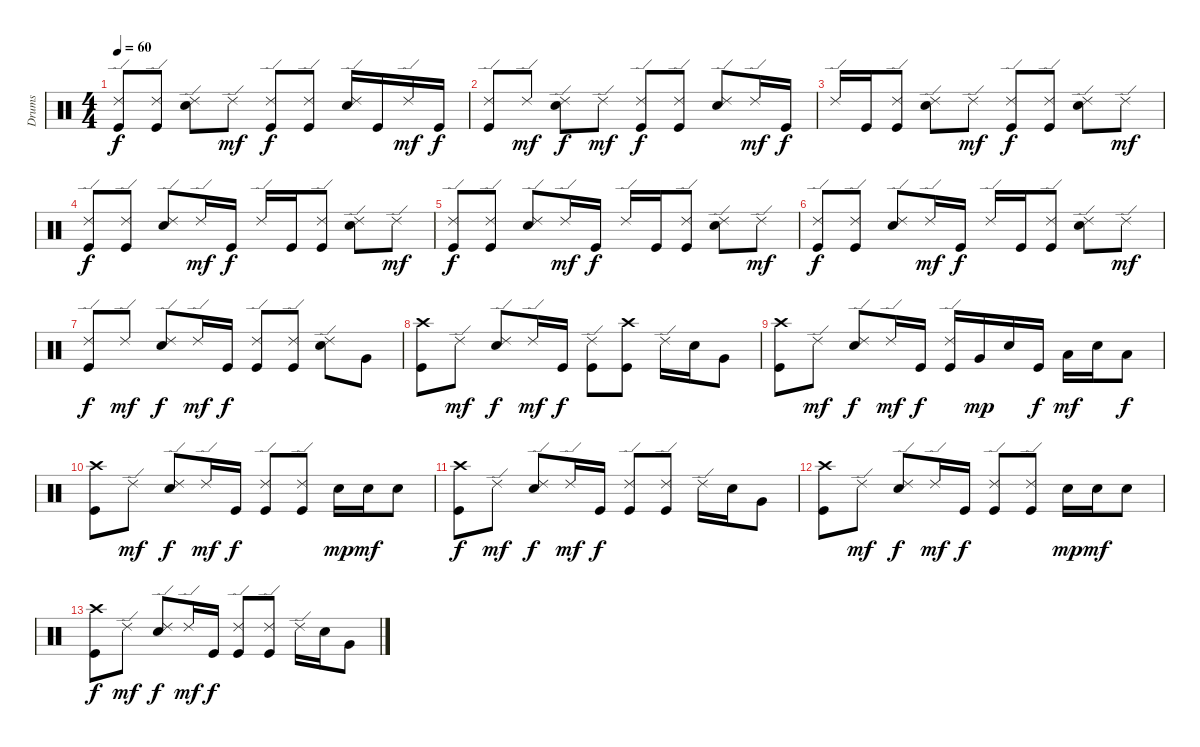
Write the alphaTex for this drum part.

\track ("Drums" "Drums") {instrument percussion}
\staff {score}
\articulation defaults
\ts (4 4)
\tempo 60
\clef neutral
\ks c
("Ride (edge) 2" "Kick (hit)").8{dy f} ("Ride (edge) 2" "Kick (hit)").8 ("Ride (edge) 2" "Snare (hit) 2").8 "Ride (edge) 2".8{dy mf} ("Ride (edge) 2" "Kick (hit)").8{dy f} ("Ride (edge) 2" "Kick (hit)").8 ("Ride (edge) 2" "Snare (hit) 2").16 "Kick (hit)".16 "Ride (edge) 2".16{dy mf} "Kick (hit)".16{dy f} |
("Ride (edge) 2" "Kick (hit)").8 "Ride (edge) 2".8{dy mf} ("Ride (edge) 2" "Snare (hit) 2").8{dy f} "Ride (edge) 2".8{dy mf} ("Ride (edge) 2" "Kick (hit)").8{dy f} ("Ride (edge) 2" "Kick (hit)").8 ("Ride (edge) 2" "Snare (hit) 2").8 "Ride (edge) 2".16{dy mf} "Kick (hit)".16{dy f} |
"Ride (edge) 2".16 "Kick (hit)".16 ("Ride (edge) 2" "Kick (hit)").8 ("Ride (edge) 2" "Snare (hit) 2").8 "Ride (edge) 2".8{dy mf} ("Ride (edge) 2" "Kick (hit)").8{dy f} ("Ride (edge) 2" "Kick (hit)").8 ("Ride (edge) 2" "Snare (hit) 2").8 "Ride (edge) 2".8{dy mf} |
("Ride (edge) 2" "Kick (hit)").8{dy f} ("Ride (edge) 2" "Kick (hit)").8 ("Ride (edge) 2" "Snare (hit) 2").8 "Ride (edge) 2".16{dy mf} "Kick (hit)".16{dy f} "Ride (edge) 2".16 "Kick (hit)".16 ("Ride (edge) 2" "Kick (hit)").8 ("Ride (edge) 2" "Snare (hit) 2").8 "Ride (edge) 2".8{dy mf} |
("Ride (edge) 2" "Kick (hit)").8{dy f} ("Ride (edge) 2" "Kick (hit)").8 ("Ride (edge) 2" "Snare (hit) 2").8 "Ride (edge) 2".16{dy mf} "Kick (hit)".16{dy f} "Ride (edge) 2".16 "Kick (hit)".16 ("Ride (edge) 2" "Kick (hit)").8 ("Ride (edge) 2" "Snare (hit) 2").8 "Ride (edge) 2".8{dy mf} |
("Ride (edge) 2" "Kick (hit)").8{dy f} ("Ride (edge) 2" "Kick (hit)").8 ("Ride (edge) 2" "Snare (hit) 2").8 "Ride (edge) 2".16{dy mf} "Kick (hit)".16{dy f} "Ride (edge) 2".16 "Kick (hit)".16 ("Ride (edge) 2" "Kick (hit)").8 ("Ride (edge) 2" "Snare (hit) 2").8 "Ride (edge) 2".8{dy mf} |
("Ride (edge) 2" "Kick (hit)").8{dy f} "Ride (edge) 2".8{dy mf} ("Ride (edge) 2" "Snare (hit) 2").8{dy f} "Ride (edge) 2".16{dy mf} "Kick (hit)".16{dy f} ("Ride (edge) 2" "Kick (hit)").8 ("Ride (edge) 2" "Kick (hit)").8 ("Ride (edge) 2" "Snare (hit) 2").8 "Very Low Tom (hit)".8 |
("Crash high (hit)" "Kick (hit)").8 "Ride (edge) 2".8{dy mf} ("Ride (edge) 2" "Snare (hit) 2").8{dy f} "Ride (edge) 2".16{dy mf} "Kick (hit)".16{dy f} ("Ride (edge) 2" "Kick (hit)").8 ("Crash high (hit)" "Kick (hit)").8 "Ride (edge) 2".16 "Snare (hit) 2".16 "Very Low Tom (hit)".8 |
("Crash high (hit)" "Kick (hit)").8 "Ride (edge) 2".8{dy mf} ("Ride (edge) 2" "Snare (hit) 2").8{dy f} "Ride (edge) 2".16{dy mf} "Kick (hit)".16{dy f} ("Ride (edge) 2" "Kick (hit)").16 "Very Low Tom (hit)".16{dy mp} "Snare (hit) 2".16 "Kick (hit)".16{dy f} "Low Tom (hit)".16{dy mf} "Snare (hit) 2".16 "Low Floor Tom (hit)".8{dy f} |
("Crash high (hit)" "Kick (hit)").8 "Ride (edge) 2".8{dy mf} ("Ride (edge) 2" "Snare (hit) 2").8{dy f} "Ride (edge) 2".16{dy mf} "Kick (hit)".16{dy f} ("Ride (edge) 2" "Kick (hit)").8 ("Ride (edge) 2" "Kick (hit)").8 "Snare (hit) 2".16{dy mp} "Snare (hit) 2".16{dy mf} "Snare (hit) 2".8 |
("Crash high (hit)" "Kick (hit)").8{dy f} "Ride (edge) 2".8{dy mf} ("Ride (edge) 2" "Snare (hit) 2").8{dy f} "Ride (edge) 2".16{dy mf} "Kick (hit)".16{dy f} ("Ride (edge) 2" "Kick (hit)").8 ("Ride (edge) 2" "Kick (hit)").8 "Ride (edge) 2".16 "Snare (hit) 2".16 "Very Low Tom (hit)".8 |
("Crash high (hit)" "Kick (hit)").8 "Ride (edge) 2".8{dy mf} ("Ride (edge) 2" "Snare (hit) 2").8{dy f} "Ride (edge) 2".16{dy mf} "Kick (hit)".16{dy f} ("Ride (edge) 2" "Kick (hit)").8 ("Ride (edge) 2" "Kick (hit)").8 "Snare (hit) 2".16{dy mp} "Snare (hit) 2".16{dy mf} "Snare (hit) 2".8 |
("Crash high (hit)" "Kick (hit)").8{dy f} "Ride (edge) 2".8{dy mf} ("Ride (edge) 2" "Snare (hit) 2").8{dy f} "Ride (edge) 2".16{dy mf} "Kick (hit)".16{dy f} ("Ride (edge) 2" "Kick (hit)").8 ("Ride (edge) 2" "Kick (hit)").8 "Ride (edge) 2".16 "Snare (hit) 2".16 "Very Low Tom (hit)".8
